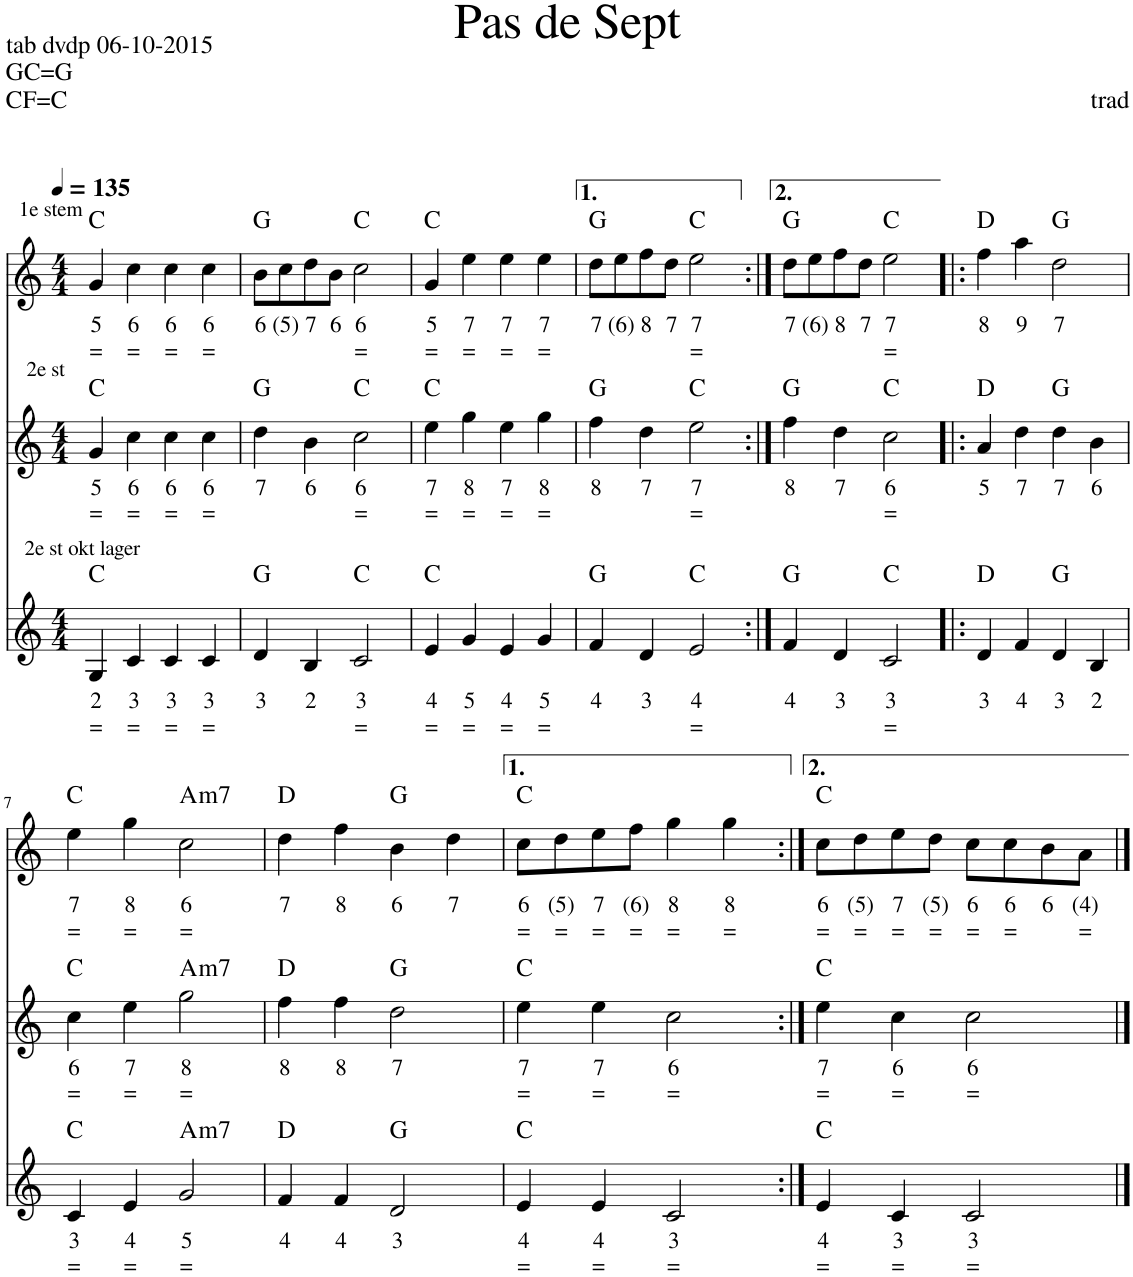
**kern	**text	**text	**kern	**text	**text	**kern	**text	**text	**harte
*part3	*part3	*part3	*part2	*part2	*part2	*part1	*part1	*part1	*part1
*staff3	*staff3	*staff3	*staff2	*staff2	*staff2	*staff1	*staff1	*staff1	*
*I"Stem	*	*	*I"Stem	*	*	*I"Stem	*	*	*
*clefG2	*	*	*clefG2	*	*	*clefG2	*	*	*
*k[]	*	*	*k[]	*	*	*k[]	*	*	*
*M4/4	*	*	*M4/4	*	*	*M4/4	*	*	*
*MM135	*	*	*MM135	*	*	*MM135	*	*	*
=1	=1	=1	=1	=1	=1	=1	=1	=1	=1
!	!	!	!	!	!	!LO:TX:a:t=1e stem	!	!	!
!	!	!	!LO:TX:a:t=2e st	!	!	!	!	!	!
!LO:TX:a:t=2e st okt lager	!	!	!	!	!	!	!	!	!
!	!LO:LY:b	!LO:LY:b	!	!LO:LY:b	!LO:LY:b	!	!LO:LY:b	!LO:LY:b	!
4G/	2	=	4g/	5	=	4g/	5	=	C:maj
!	!LO:LY:b	!LO:LY:b	!	!LO:LY:b	!LO:LY:b	!	!LO:LY:b	!LO:LY:b	!
4c/	3	=	4cc\	6	=	4cc\	6	=	.
!	!LO:LY:b	!LO:LY:b	!	!LO:LY:b	!LO:LY:b	!	!LO:LY:b	!LO:LY:b	!
4c/	3	=	4cc\	6	=	4cc\	6	=	.
!	!LO:LY:b	!LO:LY:b	!	!LO:LY:b	!LO:LY:b	!	!LO:LY:b	!LO:LY:b	!
4c/	3	=	4cc\	6	=	4cc\	6	=	.
=2	=2	=2	=2	=2	=2	=2	=2	=2	=2
!	!LO:LY:b	!	!	!LO:LY:b	!	!	!LO:LY:b	!	!
4d/	3	.	4dd\	7	.	8b\L	6	.	G:maj
!	!	!	!	!	!	!	!LO:LY:b	!	!
.	.	.	.	.	.	8cc\	(5)	.	.
!	!LO:LY:b	!	!	!LO:LY:b	!	!	!LO:LY:b	!	!
4B/	2	.	4b\	6	.	8dd\	7	.	.
!	!	!	!	!	!	!	!LO:LY:b	!	!
.	.	.	.	.	.	8b\J	6	.	.
!	!LO:LY:b	!LO:LY:b	!	!LO:LY:b	!LO:LY:b	!	!LO:LY:b	!LO:LY:b	!
2c/	3	=	2cc\	6	=	2cc\	6	=	C:maj
=3	=3	=3	=3	=3	=3	=3	=3	=3	=3
!	!LO:LY:b	!LO:LY:b	!	!LO:LY:b	!LO:LY:b	!	!LO:LY:b	!LO:LY:b	!
4e/	4	=	4ee\	7	=	4g/	5	=	C:maj
!	!LO:LY:b	!LO:LY:b	!	!LO:LY:b	!LO:LY:b	!	!LO:LY:b	!LO:LY:b	!
4g/	5	=	4gg\	8	=	4ee\	7	=	.
!	!LO:LY:b	!LO:LY:b	!	!LO:LY:b	!LO:LY:b	!	!LO:LY:b	!LO:LY:b	!
4e/	4	=	4ee\	7	=	4ee\	7	=	.
!	!LO:LY:b	!LO:LY:b	!	!LO:LY:b	!LO:LY:b	!	!LO:LY:b	!LO:LY:b	!
4g/	5	=	4gg\	8	=	4ee\	7	=	.
=4	=4	=4	=4	=4	=4	=4	=4	=4	=4
!	!LO:LY:b	!	!	!LO:LY:b	!	!	!LO:LY:b	!	!
4f/	4	.	4ff\	8	.	8dd\L	7	.	G:maj
!	!	!	!	!	!	!	!LO:LY:b	!	!
.	.	.	.	.	.	8ee\	(6)	.	.
!	!LO:LY:b	!	!	!LO:LY:b	!	!	!LO:LY:b	!	!
4d/	3	.	4dd\	7	.	8ff\	8	.	.
!	!	!	!	!	!	!	!LO:LY:b	!	!
.	.	.	.	.	.	8dd\J	7	.	.
!	!LO:LY:b	!LO:LY:b	!	!LO:LY:b	!LO:LY:b	!	!LO:LY:b	!LO:LY:b	!
2e/	4	=	2ee\	7	=	2ee\	7	=	C:maj
=5:|!	=5:|!	=5:|!	=5:|!	=5:|!	=5:|!	=5:|!	=5:|!	=5:|!	=5:|!
!	!LO:LY:b	!	!	!LO:LY:b	!	!	!LO:LY:b	!	!
4f/	4	.	4ff\	8	.	8dd\L	7	.	G:maj
!	!	!	!	!	!	!	!LO:LY:b	!	!
.	.	.	.	.	.	8ee\	(6)	.	.
!	!LO:LY:b	!	!	!LO:LY:b	!	!	!LO:LY:b	!	!
4d/	3	.	4dd\	7	.	8ff\	8	.	.
!	!	!	!	!	!	!	!LO:LY:b	!	!
.	.	.	.	.	.	8dd\J	7	.	.
!	!LO:LY:b	!LO:LY:b	!	!LO:LY:b	!LO:LY:b	!	!LO:LY:b	!LO:LY:b	!
2c/	3	=	2cc\	6	=	2ee\	7	=	C:maj
=6!|:	=6!|:	=6!|:	=6!|:	=6!|:	=6!|:	=6!|:	=6!|:	=6!|:	=6!|:
!	!LO:LY:b	!	!	!LO:LY:b	!	!	!LO:LY:b	!	!
4d/	3	.	4a/	5	.	4ffn\	8	.	D:maj
!	!LO:LY:b	!	!	!LO:LY:b	!	!	!LO:LY:b	!	!
4f/	4	.	4dd\	7	.	4aa\	9	.	.
!	!LO:LY:b	!	!	!LO:LY:b	!	!	!LO:LY:b	!	!
4d/	3	.	4dd\	7	.	2dd\	7	.	G:maj
!	!LO:LY:b	!	!	!LO:LY:b	!	!	!	!	!
4B/	2	.	4b\	6	.	.	.	.	.
!!LO:LB:g=z
=7	=7	=7	=7	=7	=7	=7	=7	=7	=7
!	!LO:LY:b	!LO:LY:b	!	!LO:LY:b	!LO:LY:b	!	!LO:LY:b	!LO:LY:b	!
4c/	3	=	4cc\	6	=	4ee\	7	=	C:maj
!	!LO:LY:b	!LO:LY:b	!	!LO:LY:b	!LO:LY:b	!	!LO:LY:b	!LO:LY:b	!
4e/	4	=	4ee\	7	=	4gg\	8	=	.
!	!LO:LY:b	!LO:LY:b	!	!LO:LY:b	!LO:LY:b	!	!LO:LY:b	!LO:LY:b	!LO:H:kt=m7
2g/	5	=	2gg\	8	=	2cc\	6	=	A:min7
=8	=8	=8	=8	=8	=8	=8	=8	=8	=8
!	!LO:LY:b	!	!	!LO:LY:b	!	!	!LO:LY:b	!	!
4f/	4	.	4ff\	8	.	4dd\	7	.	D:maj
!	!LO:LY:b	!	!	!LO:LY:b	!	!	!LO:LY:b	!	!
4f/	4	.	4ff\	8	.	4ffn\	8	.	.
!	!LO:LY:b	!	!	!LO:LY:b	!	!	!LO:LY:b	!	!
2d/	3	.	2dd\	7	.	4b\	6	.	G:maj
!	!	!	!	!	!	!	!LO:LY:b	!	!
.	.	.	.	.	.	4dd\	7	.	.
=9	=9	=9	=9	=9	=9	=9	=9	=9	=9
!	!LO:LY:b	!LO:LY:b	!	!LO:LY:b	!LO:LY:b	!	!LO:LY:b	!LO:LY:b	!
4e/	4	=	4ee\	7	=	8cc\L	6	=	C:maj
!	!	!	!	!	!	!	!LO:LY:b	!LO:LY:b	!
.	.	.	.	.	.	8dd\	(5)	=	.
!	!LO:LY:b	!LO:LY:b	!	!LO:LY:b	!LO:LY:b	!	!LO:LY:b	!LO:LY:b	!
4e/	4	=	4ee\	7	=	8ee\	7	=	.
!	!	!	!	!	!	!	!LO:LY:b	!LO:LY:b	!
.	.	.	.	.	.	8ff\J	(6)	=	.
!	!LO:LY:b	!LO:LY:b	!	!LO:LY:b	!LO:LY:b	!	!LO:LY:b	!LO:LY:b	!
2c/	3	=	2cc\	6	=	4gg\	8	=	.
!	!	!	!	!	!	!	!LO:LY:b	!LO:LY:b	!
.	.	.	.	.	.	4gg\	8	=	.
=10:|!	=10:|!	=10:|!	=10:|!	=10:|!	=10:|!	=10:|!	=10:|!	=10:|!	=10:|!
!	!LO:LY:b	!LO:LY:b	!	!LO:LY:b	!LO:LY:b	!	!LO:LY:b	!LO:LY:b	!
4e/	4	=	4ee\	7	=	8cc\L	6	=	C:maj
!	!	!	!	!	!	!	!LO:LY:b	!LO:LY:b	!
.	.	.	.	.	.	8dd\	(5)	=	.
!	!LO:LY:b	!LO:LY:b	!	!LO:LY:b	!LO:LY:b	!	!LO:LY:b	!LO:LY:b	!
4c/	3	=	4cc\	6	=	8ee\	7	=	.
!	!	!	!	!	!	!	!LO:LY:b	!LO:LY:b	!
.	.	.	.	.	.	8dd\J	(5)	=	.
!	!LO:LY:b	!LO:LY:b	!	!LO:LY:b	!LO:LY:b	!	!LO:LY:b	!LO:LY:b	!
2c/	3	=	2cc\	6	=	8cc\L	6	=	.
!	!	!	!	!	!	!	!LO:LY:b	!LO:LY:b	!
.	.	.	.	.	.	8cc\	6	=	.
!	!	!	!	!	!	!	!LO:LY:b	!	!
.	.	.	.	.	.	8b\	6	.	.
!	!	!	!	!	!	!	!LO:LY:b	!LO:LY:b	!
.	.	.	.	.	.	8a\J	(4)	=	.
==	==	==	==	==	==	==	==	==	==
*-	*-	*-	*-	*-	*-	*-	*-	*-	*-
